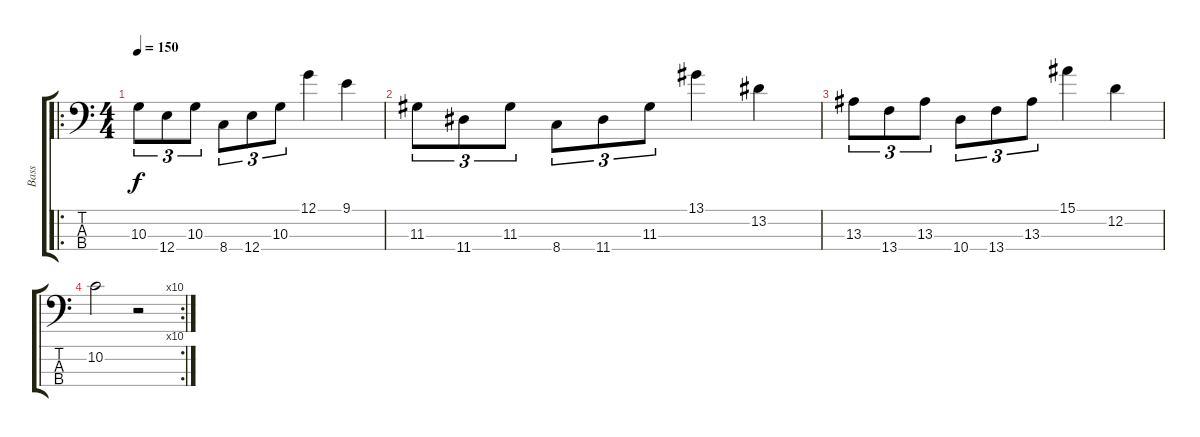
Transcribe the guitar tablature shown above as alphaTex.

\track ("Bass" "Bass") {instrument electricbassfinger}
\staff {score tabs}
\tuning (G2 D2 A1 E1) {hide}
\ro
\ts (4 4)
\tempo 150
\clef f4
\ks c
10.3.8{tu (3 2) dy f instrument electricbassfinger} 12.4.8{tu (3 2)} 10.3.8{tu (3 2)} 8.4.8{tu (3 2)} 12.4.8{tu (3 2)} 10.3.8{tu (3 2)} 12.1.4 9.1.4 |
11.3.8{tu (3 2)} 11.4.8{tu (3 2)} 11.3.8{tu (3 2)} 8.4.8{tu (3 2)} 11.4.8{tu (3 2)} 11.3.8{tu (3 2)} 13.1.4 13.2.4 |
13.3.8{tu (3 2)} 13.4.8{tu (3 2)} 13.3.8{tu (3 2)} 10.4.8{tu (3 2)} 13.4.8{tu (3 2)} 13.3.8{tu (3 2)} 15.1.4 12.2.4 |
\rc 10
10.2.2 r.2
